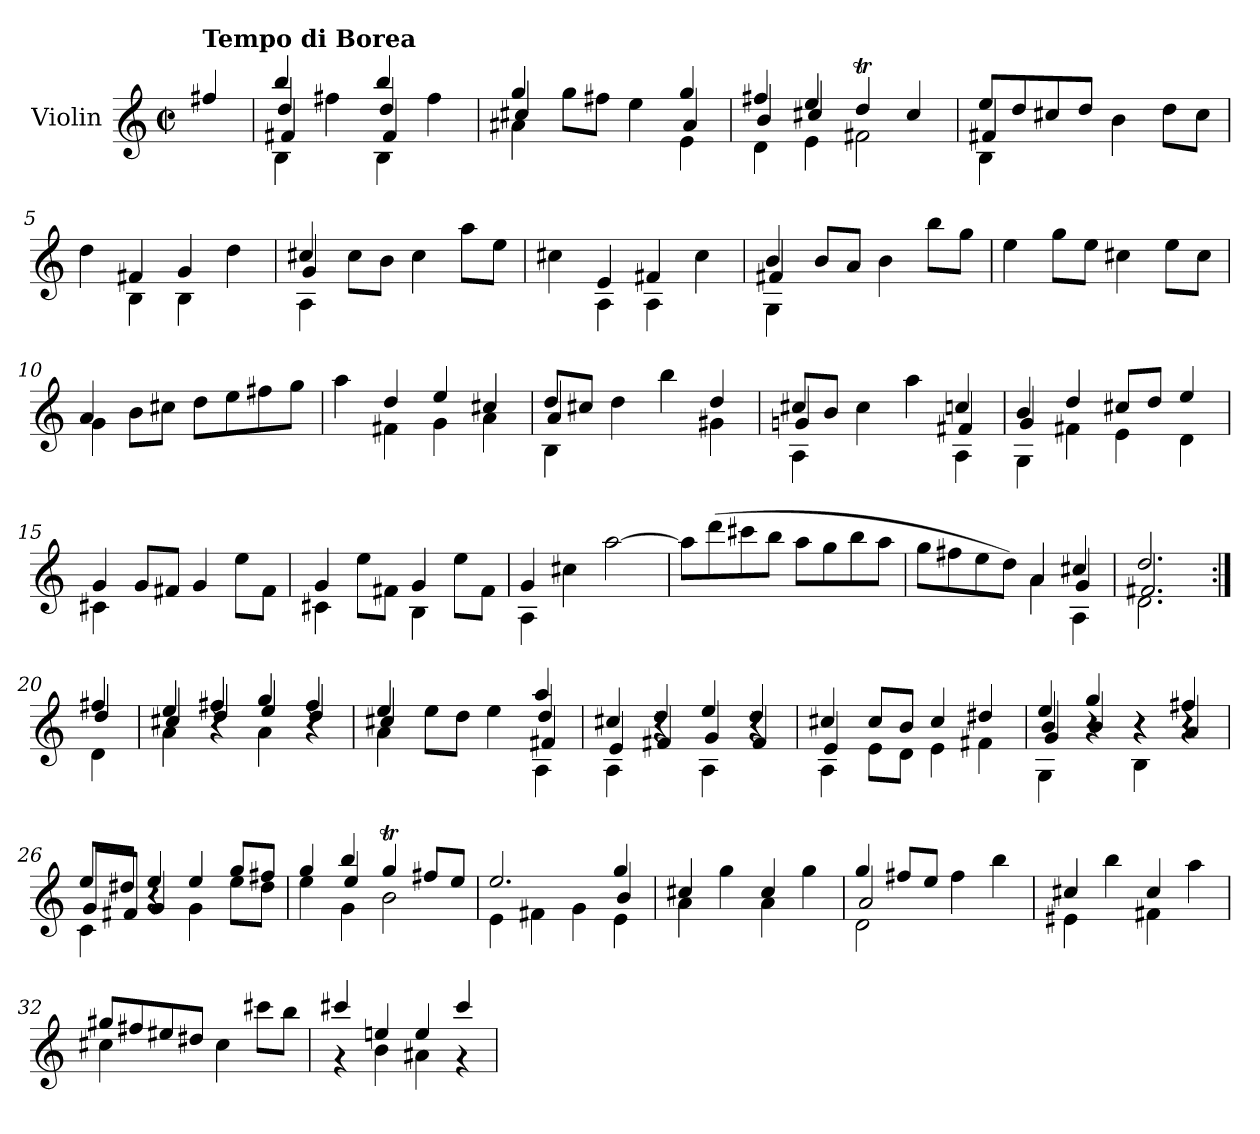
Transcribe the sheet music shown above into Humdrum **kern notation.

**kern
*part1
*staff1
*I"Violin
*I'Vln.
*clefG2
*k[]
*M2/2
*met(c|)
=
!LO:TX:a:B:t=Tempo di Borea
4ff#X/
=1
*^
*	*^
*	*	*^
4bb/	4B\	4dd/	4f#X/
4ff#X\	4ryy	4ryy	4ryy
4bb/	4B\	4dd/	4f#/
4ff#\	4ryy	4ryy	4ryy
*	*	*v	*v
=2	=2	=2
4gg/	4a#X\	4cc#X/
8gg\L	4ryy	4ryy
8ff#X\J	.	.
4ee\	4ryy	4ryy
4gg/	4e\	4a#/
=3	=3	=3
4ff#X/	4d\	4b/
4ee/	4e\	4cc#X/
4ddT/	2f#X\	2ryy
4cc#/	.	.
=4	=4	=4
8ee/L	4B\	4f#X/
8dd/	.	.
8cc#X/	4ryy	4ryy
8dd/J	.	.
4b\	2ryy	2ryy
8dd\L	.	.
8cc#\J	.	.
*	*v	*v
=5	=5
4dd\	4ryy
4f#X/	4B\
4g/	4B\
4dd\	4ryy
=6	=6
*	*^
4cc#X/	4A\	4g/
8cc#\L	4ryy	4ryy
8b\J	.	.
4cc#\	2ryy	2ryy
8aa\L	.	.
8ee\J	.	.
*	*v	*v
=7	=7
4cc#X\	4ryy
4e/	4A\
4f#X/	4A\
4cc#\	4ryy
=8	=8
*	*^
4b/	4G\	4f#X/
8b/L	4ryy	4ryy
8a/J	.	.
4b\	2ryy	2ryy
8bb\L	.	.
8gg\J	.	.
*v	*v	*v
=9
4ee\
8gg\L
8ee\J
4cc#X\
8ee\L
8cc#\J
=10
*^
4a/	4g\
8b\L	4ryy
8cc#X\J	.
8dd\L	2ryy
8ee\	.
8ff#X\	.
8gg\J	.
=11	=11
4aa\	4ryy
4dd/	4f#X\
4ee/	4g\
4cc#X/	4a\
=12	=12
*	*^
8dd/L	4B\	4a/
8cc#X/J	.	.
4dd\	4ryy	4ryy
4bb\	4ryy	4ryy
4dd/	4g#X\	4ryy
=13	=13	=13
8cc#X/L	4A\	4gn/
8b/J	.	.
4cc#\	4ryy	4ryy
4aa\	4ryy	4ryy
4ccn/	4A\	4f#X/
=14	=14	=14
4b/	4G\	4g/
4dd/	4f#X\	4ryy
8cc#X/L	4e\	2ryy
8dd/J	.	.
4ee/	4d\	.
*	*v	*v
=15	=15
4g/	4c#X\
8g/L	4ryy
8f#X/J	.
4g/	2ryy
8ee\L	.
8f#\J	.
=16	=16
4g/	4c#X\
8ee\L	4ryy
8f#X\J	.
4g/	4B\
8ee\L	4ryy
8f#\J	.
=17	=17
4g/	4A\
4cc#X\	4ryy
[2aa\	2ryy
*v	*v
=18
8aa\L]
(>8ddd\
8ccc#X\
8bb\J
8aa\L
8gg\
8bb\
8aa\J
=19
*^
*	*^
8gg\L	2ryy	2ryy
8ff#X\	.	.
8ee\	.	.
8dd\J)	.	.
4a/	4a\	4ryy
4cc#X/	4A\	4g/
=20	=20	=20
2.dd/	2.d\	2.f#X/
=20X1:|!	=20X1:|!	=20X1:|!
4ff#X/	4d\	4dd/
=21	=21	=21
4ee/	4a\	4cc#X/
4ff#X/	4r	4dd/
4gg/	4a\	4ee/
4ff#/	4r	4dd/
=22	=22	=22
*	*	*^
4ee/	4a\	4cc#X/	4ryy
8ee\L	4ryy	4ryy	4ryy
8dd\J	.	.	.
4ee\	4ryy	4ryy	4ryy
4aa/	4A\	4dd/	4f#X/
*	*	*v	*v
=23	=23	=23
4cc#X/	4A\	4e/
4dd/	4r	4f#X/
4ee/	4A\	4g/
4dd/	4r	4f#/
=24	=24	=24
4cc#X/	4A\	4e/
8cc#/L	8e\L	4ryy
8b/J	8d\J	.
4cc#/	4e\	2ryy
4dd#X/	4f#X\	.
=25	=25	=25
*	*	*^
4ee/	4G\	4b/	4g/
4gg/	4r	4b/	4ryy
4r	4B\	4r	2ryy
4ff#X/	4r	4a/	.
*	*	*v	*v
=26	=26	=26
8ee/L	4c\	8g/L
8dd#X/J	.	8f#X/J
4ee/	4r	4g/
4ee/	4g\	2ryy
8gg/L	8ee\L	.
8ff#X/J	8dd#\J	.
=27	=27	=27
4gg/	4ee\	4ryy
4bb/	4g\	4ee/
4ggT/	2b\	2ryy
8ff#X/L	.	.
8ee/J	.	.
=28	=28	=28
2.ee/	4e\	2ryy
.	4f#X\	.
.	4g\	4ryy
4gg/	4e\	4b/
*	*v	*v
=29	=29
4cc#X/	4a\
4ryy	4gg\
4cc#/	4a\
4ryy	4gg\
=30	=30
*	*^
4gg/	2d\	2a/
8ff#X/L	.	.
8ee/J	.	.
2ryy	4ff#\	2ryy
.	4bb\	.
*	*v	*v
=31	=31
4cc#X/	4e#X\
4ryy	4bb\
4cc#/	4f#X\
4ryy	4aa\
=32	=32
8gg#X/L	4cc#X\
8ff#X/	.
8ee#X/	4ryy
8dd#X/J	.
2ryy	4cc#\
.	8ccc#X\L
.	8bb\J
=33	=33
4ccc#X/	4r
4een/	4b\
4ee/	4a#X\
4ccc#/	4r
*v	*v
=
*-
